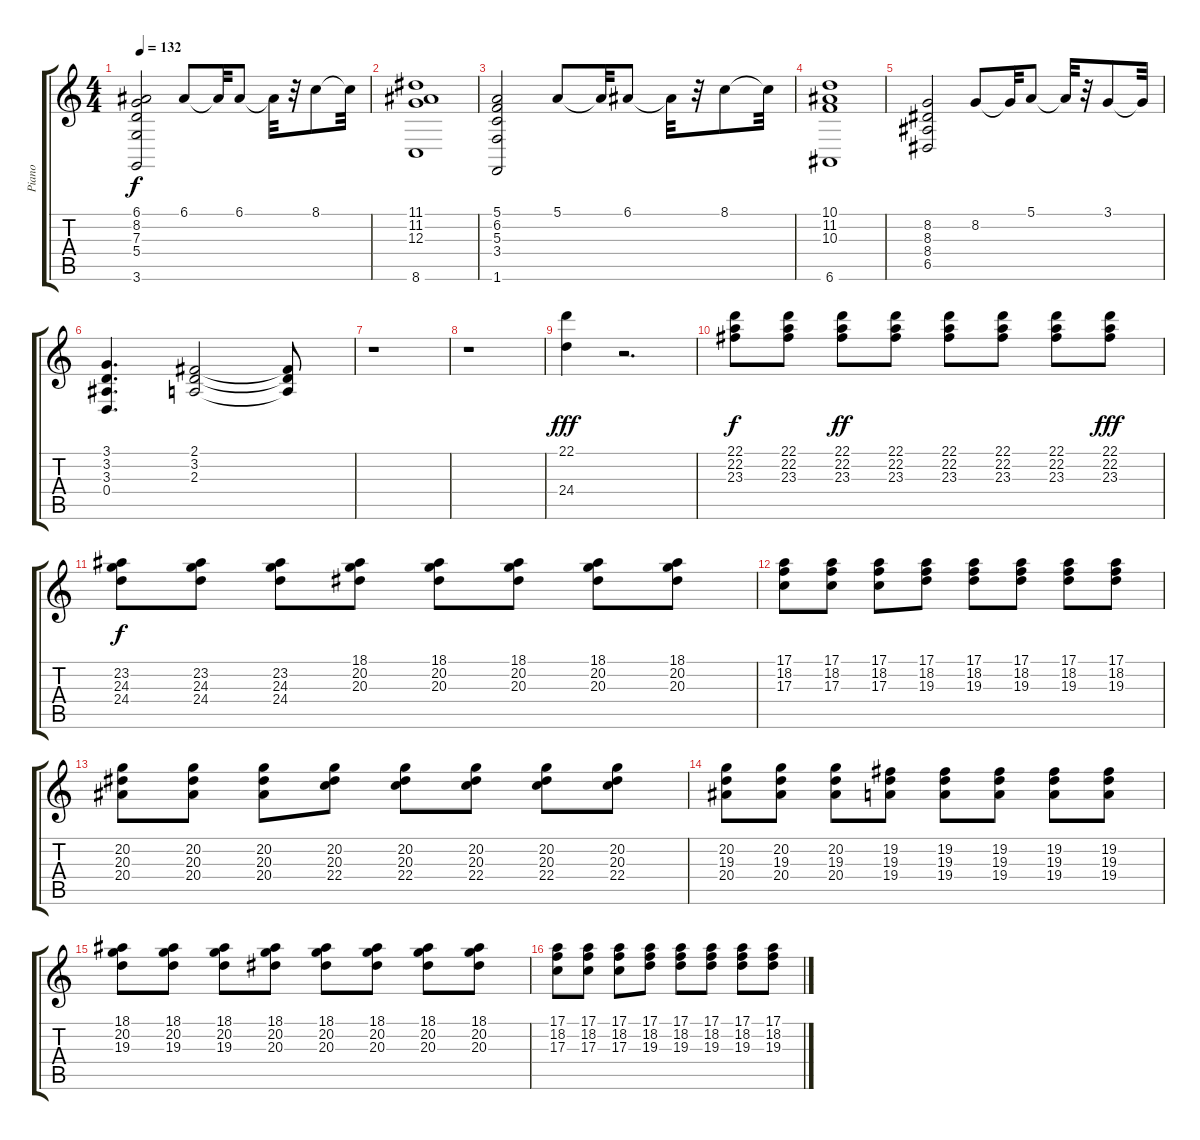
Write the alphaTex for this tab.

\track ("Piano" "Piano") {instrument acousticgrandpiano}
\staff {score tabs}
\tuning (E4 B3 G3 D3 A2 E2) {hide}
\ts (4 4)
\tempo 132
\clef g2
\ks c
(6.1 8.2 7.3 5.4 3.6).2{dy f} 6.1.8 6.1{t}.32 6.1.8 6.1{t}.32 r.32 8.1.8 8.1{t}.32 |
(11.1 11.2 12.3 8.6).1 |
(5.1 6.2 5.3 3.4 1.6).2 5.1.8 5.1{t}.32 6.1.8 6.1{t}.32 r.32 8.1.8 8.1{t}.32 |
(10.1 11.2 10.3 6.6).1 |
(8.2 8.3 8.4 6.5).2 8.2.8 8.2{t}.32 5.1.8 5.1{t}.32 r.32 3.1.8 3.1{t}.32 |
(3.1 3.2 3.3 0.4).4{d} (2.1 3.2 2.3).2 (2.1{t} 3.2{t} 2.3{t}).8 |
r.1 |
r.1 |
(22.1 24.4).4{dy fff} r.2{d} |
(22.1 22.2 23.3).8{dy f} (22.1 22.2 23.3).8 (22.1 22.2 23.3).8{dy ff} (22.1 22.2 23.3).8 (22.1 22.2 23.3).8 (22.1 22.2 23.3).8 (22.1 22.2 23.3).8 (22.1 22.2 23.3).8{dy fff} |
(23.2 24.3 24.4).8{dy f} (23.2 24.3 24.4).8 (23.2 24.3 24.4).8 (18.1 20.2 20.3).8 (18.1 20.2 20.3).8 (18.1 20.2 20.3).8 (18.1 20.2 20.3).8 (18.1 20.2 20.3).8 |
(17.1 18.2 17.3).8 (17.1 18.2 17.3).8 (17.1 18.2 17.3).8 (17.1 18.2 19.3).8 (17.1 18.2 19.3).8 (17.1 18.2 19.3).8 (17.1 18.2 19.3).8 (17.1 18.2 19.3).8 |
(20.2 20.3 20.4).8 (20.2 20.3 20.4).8 (20.2 20.3 20.4).8 (20.2 20.3 22.4).8 (20.2 20.3 22.4).8 (20.2 20.3 22.4).8 (20.2 20.3 22.4).8 (20.2 20.3 22.4).8 |
(20.2 19.3 20.4).8 (20.2 19.3 20.4).8 (20.2 19.3 20.4).8 (19.2 19.3 19.4).8 (19.2 19.3 19.4).8 (19.2 19.3 19.4).8 (19.2 19.3 19.4).8 (19.2 19.3 19.4).8 |
(18.1 20.2 19.3).8 (18.1 20.2 19.3).8 (18.1 20.2 19.3).8 (18.1 20.2 20.3).8 (18.1 20.2 20.3).8 (18.1 20.2 20.3).8 (18.1 20.2 20.3).8 (18.1 20.2 20.3).8 |
(17.1 18.2 17.3).8 (17.1 18.2 17.3).8 (17.1 18.2 17.3).8 (17.1 18.2 19.3).8 (17.1 18.2 19.3).8 (17.1 18.2 19.3).8 (17.1 18.2 19.3).8 (17.1 18.2 19.3).8
